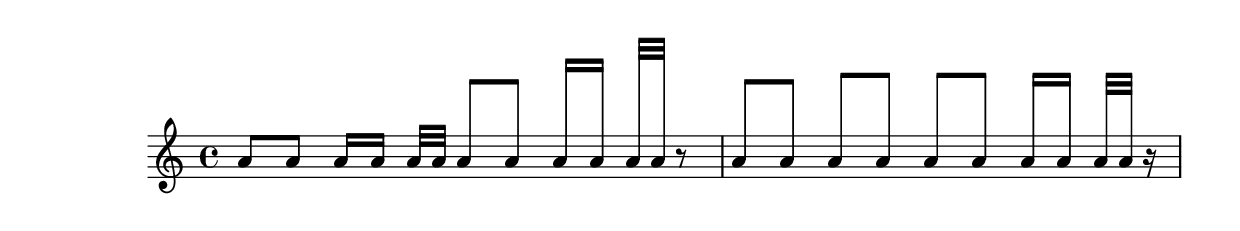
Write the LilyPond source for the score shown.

%% Do not edit this file; it is automatically
%% generated from LSR http://lsr.dsi.unimi.it
%% This file is in the public domain.
\version "2.12.2"

\header {
  lsrtags = "pitches, tweaks-and-overrides"

%% Translation of GIT committish: fa19277d20f8ab0397c560eb0e7b814bd804ecec
  texidoces = "
Se puede variar la longitud de las plicas de las figuras unidas por
una barra mediante la sobreescritura de la propiedad
@code{beamed-lengths} de los detalles (@code{details}) del objeto
@code{Stem}.  Si se utiliza un solo valor como argumento, la longitud
se aplica a todas las plicas.  Si se usan varios argumentos, el
primero se aplica a las corcheas, el sgundo a las semicorcheas y así
sucesivamente.  El último argumento también se aplica a todas las
figuras que son mmás cortas que la longitud de la figura del último
argumento.  También se pueden usar argumentos no enteros.

"

doctitlees = "Alterar la longitud de las plicas unidas por una barra"



  texidoc = "
Stem lengths on beamed notes can be varied by overriding the
@code{beamed-lengths} property of the @code{details} of the
@code{Stem}.  If a single value is used as an argument, the length
applies to all stems.  When multiple arguments are used, the first
applies to eighth notes, the second to sixteenth notes and so on.  The
final argument also applies to all notes shorter than the note length
of the final argument.  Non-integer arguments may also be used.

"
  doctitle = "Altering the length of beamed stems"
} % begin verbatim

\relative c'' {
  \override Stem #'(details beamed-lengths) = #'(2)
  a8[ a] a16[ a] a32[ a]
  \override Stem #'(details beamed-lengths) = #'(8 10 12)
  a8[ a] a16[ a] a32[ a] r8
  \override Stem #'(details beamed-lengths) = #'(8)
  a8[ a]
  \override Stem #'(details beamed-lengths) = #'(8.5)
  a8[ a]
  \revert Stem #'details
  a8[ a] a16[ a] a32[ a] r16
}

